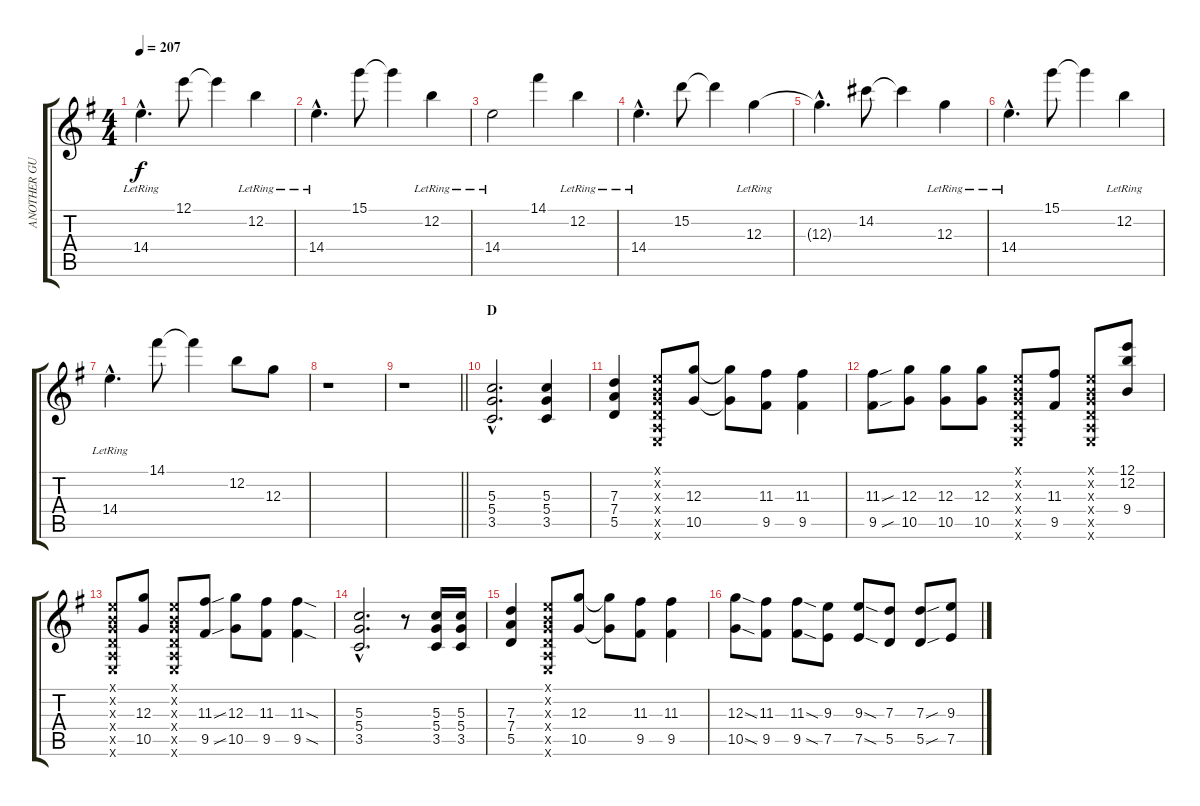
\track ("ANOTHER GUITAR" "ANOTHER GU") {instrument distortionguitar}
\staff {score tabs}
\tuning (E4 B3 G3 D3 A2 E2) {hide}
\ts (4 4)
\tempo 207
\clef g2
\ks eminor
14.4{hac lr}.4{d dy f} 12.1.8 12.1{t}.4 12.2{lr}.4 |
14.4{hac lr}.4{d} 15.1.8 15.1{t}.4 12.2{lr}.4 |
14.4{lr}.2 14.1.4 12.2{lr}.4 |
14.4{hac lr}.4{d} 15.2.8 15.2{t}.4 12.3{lr}.4 |
12.3{hac t}.4{d} 14.2.8 14.2{t}.4 12.3{lr}.4 |
14.4{hac lr}.4{d} 15.1.8 15.1{t}.4 12.2{lr}.4 |
14.4{hac lr}.4{d} 14.1.8 14.1{t}.4 12.2.8 12.3.8 |
r.1 |
\barLineRight lightlight
r.1 |
\section ("" "D")
(5.3{hac} 5.4{hac} 3.5{hac}).2{d volume 10 balance 4 instrument distortionguitar} (5.3 5.4 3.5).4 |
(7.3 7.4 5.5).4 (0.1{x} 0.2{x} 0.3{x} 0.4{x} 0.5{x} 0.6{x}).8 (12.3 10.5).8 (12.3{t} 10.5{t}).8 (11.3 9.5).8 (11.3 9.5).4 |
(11.3{sou} 9.5{sou}).8 (12.3 10.5).8 (12.3 10.5).8 (12.3 10.5).8 (0.1{x} 0.2{x} 0.3{x} 0.4{x} 0.5{x} 0.6{x}).8 (11.3 9.5).8 (0.1{x} 0.2{x} 0.3{x} 0.4{x} 0.5{x} 0.6{x}).8 (12.1 12.2 9.4).8 |
(0.1{x} 0.2{x} 0.3{x} 0.4{x} 0.5{x} 0.6{x}).8 (12.3 10.5).8 (0.1{x} 0.2{x} 0.3{x} 0.4{x} 0.5{x} 0.6{x}).8 (11.3{sou} 9.5{sou}).8 (12.3 10.5).8 (11.3 9.5).8 (11.3{sod} 9.5{sod}).4 |
(5.3{hac} 5.4{hac} 3.5{hac}).2{d} r.8 (5.3 5.4 3.5).16 (5.3 5.4 3.5).16 |
(7.3 7.4 5.5).4 (0.1{x} 0.2{x} 0.3{x} 0.4{x} 0.5{x} 0.6{x}).8 (12.3 10.5).8 (12.3{t} 10.5{t}).8 (11.3 9.5).8 (11.3 9.5).4 |
(12.3{sod} 10.5{sod}).8 (11.3 9.5).8 (11.3{sod} 9.5{sod}).8 (9.3 7.5).8 (9.3{sod} 7.5{sod}).8 (7.3 5.5).8 (7.3{sou} 5.5{sou}).8 (9.3 7.5).8
